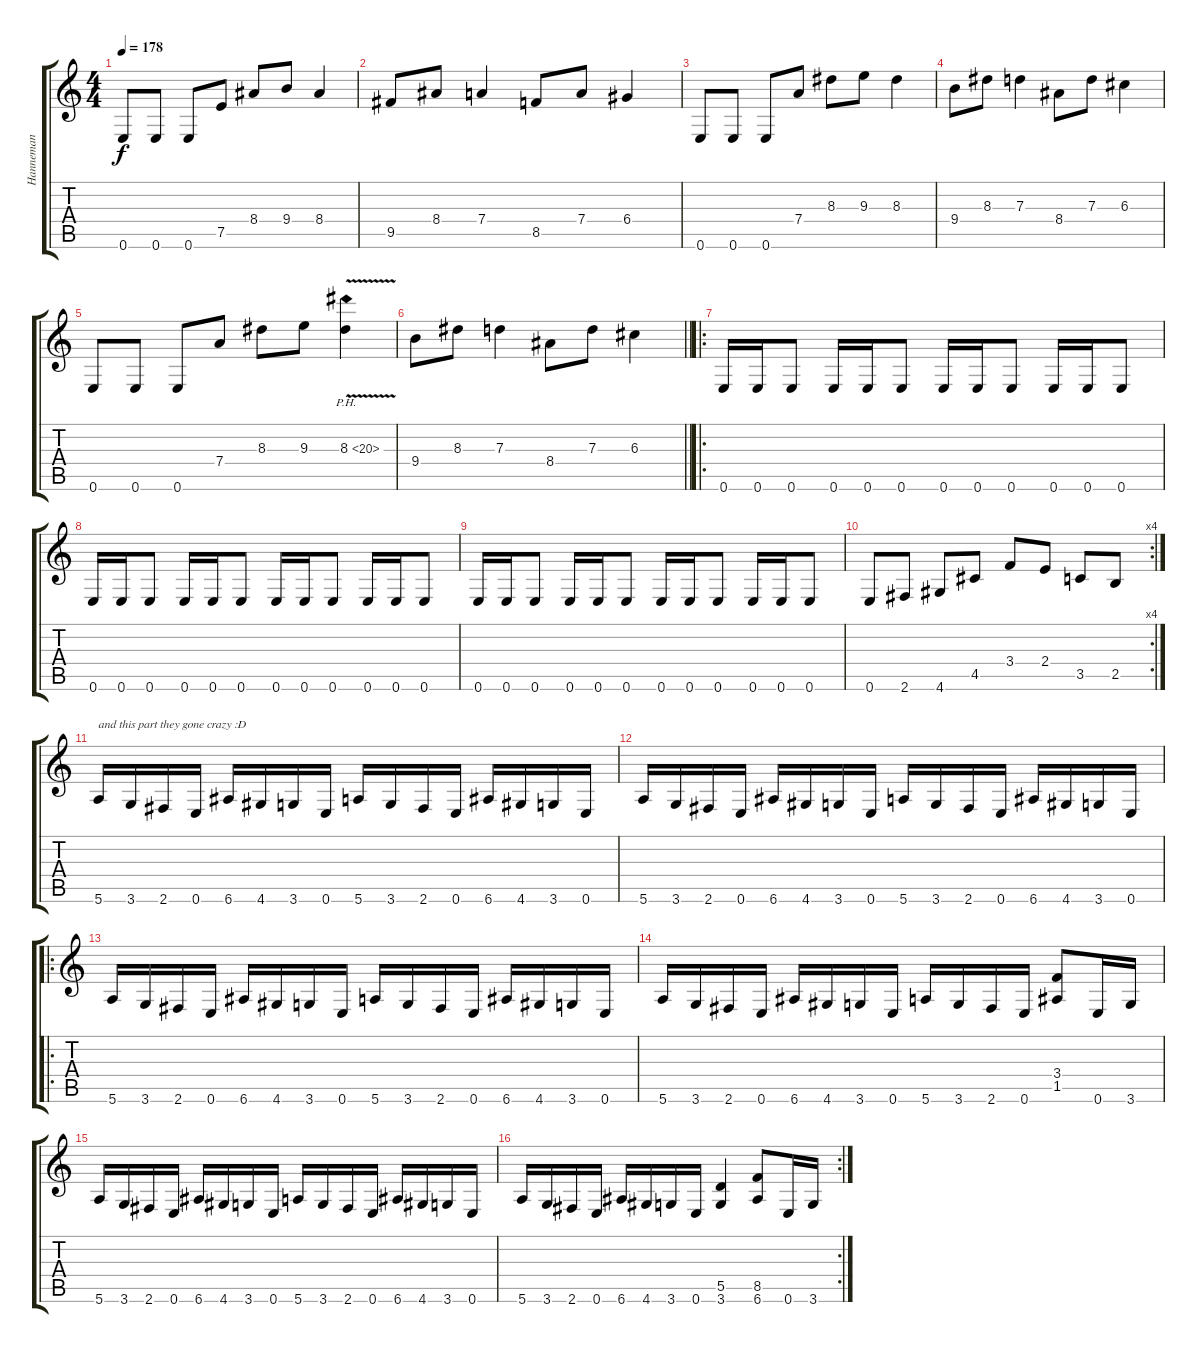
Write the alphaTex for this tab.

\track ("Hanneman" "Hanneman") {instrument distortionguitar}
\staff {score tabs}
\tuning (E4 B3 G3 D3 A2 E2) {hide}
\ts (4 4)
\tempo 178
\clef g2
\ks c
0.6.8{dy f} 0.6.8 0.6.8 7.5.8 8.4.8 9.4.8 8.4.4 |
9.5.8 8.4.8 7.4.4 8.5.8 7.4.8 6.4.4 |
0.6.8 0.6.8 0.6.8 7.4.8 8.3.8 9.3.8 8.3.4 |
9.4.8 8.3.8 7.3.4 8.4.8 7.3.8 6.3.4 |
0.6.8 0.6.8 0.6.8 7.4.8 8.3.8 9.3.8 8.3{ph 12 v}.4 |
\barLineRight lightlight
9.4.8 8.3.8 7.3.4 8.4.8 7.3.8 6.3.4 |
\ro
0.6.16 0.6.16 0.6.8 0.6.16 0.6.16 0.6.8 0.6.16 0.6.16 0.6.8 0.6.16 0.6.16 0.6.8 |
0.6.16 0.6.16 0.6.8 0.6.16 0.6.16 0.6.8 0.6.16 0.6.16 0.6.8 0.6.16 0.6.16 0.6.8 |
0.6.16 0.6.16 0.6.8 0.6.16 0.6.16 0.6.8 0.6.16 0.6.16 0.6.8 0.6.16 0.6.16 0.6.8 |
\rc 4
0.6.8 2.6.8 4.6.8 4.5.8 3.4.8 2.4.8 3.5.8 2.5.8 |
5.6.16{txt "and this part they gone crazy :D"} 3.6.16 2.6.16 0.6.16 6.6.16 4.6.16 3.6.16 0.6.16 5.6.16 3.6.16 2.6.16 0.6.16 6.6.16 4.6.16 3.6.16 0.6.16 |
5.6.16 3.6.16 2.6.16 0.6.16 6.6.16 4.6.16 3.6.16 0.6.16 5.6.16 3.6.16 2.6.16 0.6.16 6.6.16 4.6.16 3.6.16 0.6.16 |
\ro
5.6.16 3.6.16 2.6.16 0.6.16 6.6.16 4.6.16 3.6.16 0.6.16 5.6.16 3.6.16 2.6.16 0.6.16 6.6.16 4.6.16 3.6.16 0.6.16 |
5.6.16 3.6.16 2.6.16 0.6.16 6.6.16 4.6.16 3.6.16 0.6.16 5.6.16 3.6.16 2.6.16 0.6.16 (3.4 1.5).8 0.6.16 3.6.16 |
5.6.16 3.6.16 2.6.16 0.6.16 6.6.16 4.6.16 3.6.16 0.6.16 5.6.16 3.6.16 2.6.16 0.6.16 6.6.16 4.6.16 3.6.16 0.6.16 |
\rc 2
5.6.16 3.6.16 2.6.16 0.6.16 6.6.16 4.6.16 3.6.16 0.6.16 (5.5 3.6).4 (8.5 6.6).8 0.6.16 3.6.16
